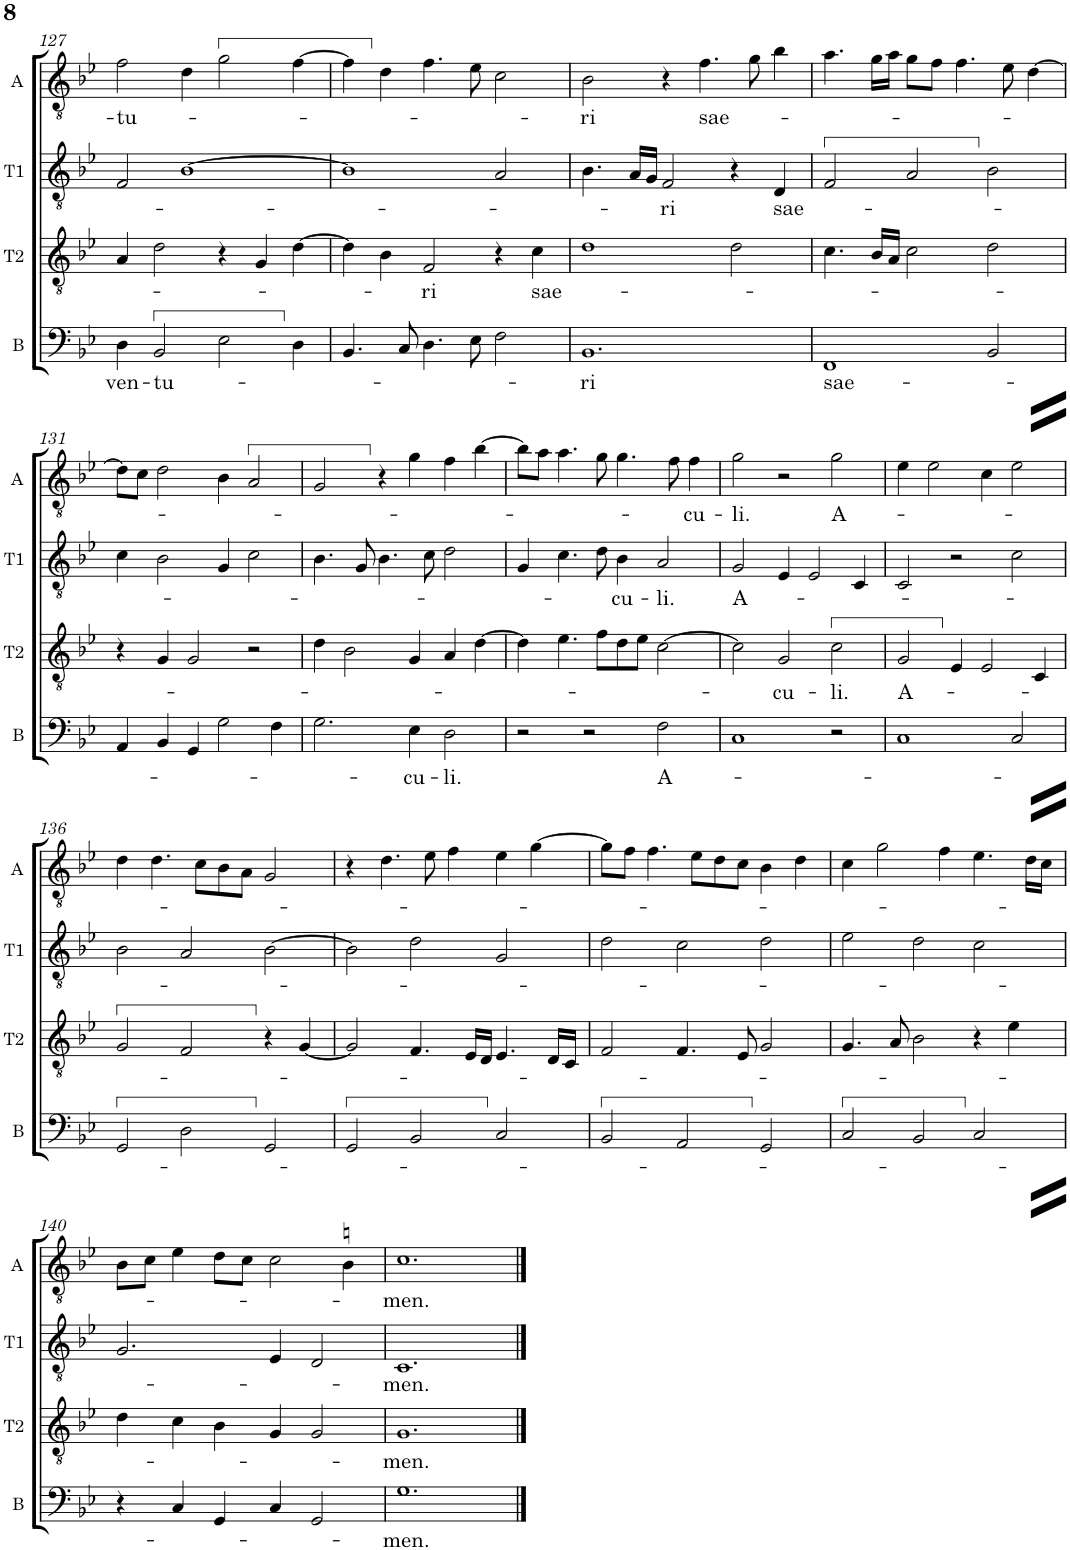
**kern	**text	**kern	**text	**kern	**text	**kern	**text
*part4	*part4	*part3	*part3	*part2	*part2	*part1	*part1
*staff4	*staff4	*staff3	*staff3	*staff2	*staff2	*staff1	*staff1
*I"B	*	*I"T2	*	*I"T1	*	*I"A	*
*I'B	*	*I'T2	*	*I'T1	*	*I'A	*
!!LO:PB:g=z
*clefF4	*	*clefGv2	*	*clefGv2	*	*clefGv2	*
*k[b-e-]	*	*k[b-e-]	*	*k[b-e-]	*	*k[b-e-]	*
*M3/2	*	*M3/2	*	*M3/2	*	*M3/2	*
=127	=127	=127	=127	=127	=127	=127	=127
!	!LO:LY:b	!	!	!	!	!	!LO:LY:b
4D\	ven-	4A/	.	2F/	.	2f\	-tu-
!	!LO:LY:b	!	!	!	!	!	!
2BB-/	-tu-	2d\	.	.	.	.	.
.	.	.	.	[1B-	.	4d\	.
2E-\	.	4r	.	.	.	2g\	.
.	.	4G/	.	.	.	.	.
4D\	.	[4d\	.	.	.	[4f\	.
=128	=128	=128	=128	=128	=128	=128	=128
4.BB-/	.	4d\]	.	1B-]	.	4f\]	.
.	.	4B-\	.	.	.	4d\	.
8C/	.	.	.	.	.	.	.
!	!	!	!LO:LY:b	!	!	!	!
4.D\	.	2F/	-ri	.	.	4.f\	.
8E-\	.	.	.	.	.	8e-\	.
2F\	.	4r	.	2A/	.	2c\	.
!	!	!	!LO:LY:b	!	!	!	!
.	.	4c\	sae-	.	.	.	.
=129	=129	=129	=129	=129	=129	=129	=129
!	!LO:LY:b	!	!	!	!	!	!LO:LY:b
1.BB-	ri	1d	.	4.B-\	.	2B-\	-ri
.	.	.	.	16A/LL	.	.	.
.	.	.	.	16G/JJ	.	.	.
!	!	!	!	!	!LO:LY:b	!	!
.	.	.	.	2F/	-ri	4r	.
!	!	!	!	!	!	!	!LO:LY:b
.	.	.	.	.	.	4.f\	sae-
.	.	2d\	.	4r	.	.	.
.	.	.	.	.	.	8g\	.
!	!	!	!	!	!LO:LY:b	!	!
.	.	.	.	4D/	sae-	4b-\	.
=130	=130	=130	=130	=130	=130	=130	=130
!	!LO:LY:b	!	!	!	!	!	!
1FF	sae-	4.c\	.	2F/	.	4.a\	.
.	.	16B-/LL	.	.	.	16g\LL	.
.	.	16A/JJ	.	.	.	16a\JJ	.
.	.	2c\	.	2A/	.	8g\L	.
.	.	.	.	.	.	8f\J	.
.	.	.	.	.	.	4.f\	.
2BB-/	.	2d\	.	2B-\	.	.	.
.	.	.	.	.	.	8e-\	.
.	.	.	.	.	.	[4d\	.
!!LO:LB:g=z
=131	=131	=131	=131	=131	=131	=131	=131
4AA/	.	4r	.	4c\	.	8d\L]	.
.	.	.	.	.	.	8c\J	.
4BB-/	.	4G/	.	2B-\	.	2d\	.
4GG/	.	2G/	.	.	.	.	.
2G\	.	.	.	4G/	.	4B-\	.
.	.	2r	.	2c\	.	2A/	.
4F\	.	.	.	.	.	.	.
=132	=132	=132	=132	=132	=132	=132	=132
2.G\	.	4d\	.	4.B-\	.	2G/	.
.	.	2B-\	.	.	.	.	.
.	.	.	.	8G/	.	.	.
.	.	.	.	4.B-\	.	4r	.
!	!LO:LY:b	!	!	!	!	!	!
4E-\	-cu-	4G/	.	.	.	4g\	.
.	.	.	.	8c\	.	.	.
!	!LO:LY:b	!	!	!	!	!	!
2D\	-li.	4A/	.	2d\	.	4f\	.
.	.	[4d\	.	.	.	[4b-\	.
=133	=133	=133	=133	=133	=133	=133	=133
2r	.	4d\]	.	4G/	.	8b-\L]	.
.	.	.	.	.	.	8a\J	.
.	.	4.e-\	.	4.c\	.	4.a\	.
2r	.	.	.	.	.	.	.
.	.	8f\L	.	8d\	.	8g\	.
!	!	!	!	!	!LO:LY:b	!	!
.	.	8d\	.	4B-\	cu-	4.g\	.
.	.	8e-\J	.	.	.	.	.
!	!LO:LY:b	!	!	!	!LO:LY:b	!	!
2F\	A-	[2c\	.	2A/	-li.	.	.
.	.	.	.	.	.	8f\	.
!	!	!	!	!	!	!	!LO:LY:b
.	.	.	.	.	.	4f\	cu-
=134	=134	=134	=134	=134	=134	=134	=134
!	!	!	!	!	!LO:LY:b	!	!LO:LY:b
1C	.	2c\]	.	2G/	A-	2g\	-li.
!	!	!	!LO:LY:b	!	!	!	!
.	.	2G/	cu-	4E-/	.	2r	.
.	.	.	.	2E-/	.	.	.
!	!	!	!LO:LY:b	!	!	!	!LO:LY:b
2r	.	2c\	-li.	.	.	2g\	A-
.	.	.	.	4C/	.	.	.
=135	=135	=135	=135	=135	=135	=135	=135
!	!	!	!LO:LY:b	!	!	!	!
1C	.	2G/	A-	2C/	.	4e-\	.
.	.	.	.	.	.	2e-\	.
.	.	4E-/	.	2r	.	.	.
.	.	2E-/	.	.	.	4c\	.
2C/	.	.	.	2c\	.	2e-\	.
.	.	4C/	.	.	.	.	.
!!LO:LB:g=z
=136	=136	=136	=136	=136	=136	=136	=136
2GG/	.	2G/	.	2B-\	.	4d\	.
.	.	.	.	.	.	4.d\	.
2D\	.	2F/	.	2A/	.	.	.
.	.	.	.	.	.	8c\L	.
.	.	.	.	.	.	8B-\	.
.	.	.	.	.	.	8A\J	.
2GG/	.	4r	.	[2B-\	.	2G/	.
.	.	[4G/	.	.	.	.	.
=137	=137	=137	=137	=137	=137	=137	=137
2GG/	.	2G/]	.	2B-\]	.	4r	.
.	.	.	.	.	.	4.d\	.
2BB-/	.	4.F/	.	2d\	.	.	.
.	.	.	.	.	.	8e-\	.
.	.	.	.	.	.	4f\	.
.	.	16E-/LL	.	.	.	.	.
.	.	16D/JJ	.	.	.	.	.
2C/	.	4.E-/	.	2G/	.	4e-\	.
.	.	.	.	.	.	[4g\	.
.	.	16D/LL	.	.	.	.	.
.	.	16C/JJ	.	.	.	.	.
=138	=138	=138	=138	=138	=138	=138	=138
2BB-/	.	2F/	.	2d\	.	8g\L]	.
.	.	.	.	.	.	8f\J	.
.	.	.	.	.	.	4.f\	.
2AA/	.	4.F/	.	2c\	.	.	.
.	.	.	.	.	.	8e-\L	.
.	.	.	.	.	.	8d\	.
.	.	8E-/	.	.	.	8c\J	.
2GG/	.	2G/	.	2d\	.	4B-\	.
.	.	.	.	.	.	4d\	.
=139	=139	=139	=139	=139	=139	=139	=139
2C/	.	4.G/	.	2e-\	.	4c\	.
.	.	.	.	.	.	2g\	.
.	.	8A/	.	.	.	.	.
2BB-/	.	2B-\	.	2d\	.	.	.
.	.	.	.	.	.	4f\	.
2C/	.	4r	.	2c\	.	4.e-\	.
.	.	4e-\	.	.	.	.	.
.	.	.	.	.	.	16d\LL	.
.	.	.	.	.	.	16c\JJ	.
!!LO:LB:g=z
=140	=140	=140	=140	=140	=140	=140	=140
4r	.	4d\	.	2.G/	.	8B-\L	.
.	.	.	.	.	.	8c\J	.
4C/	.	4c\	.	.	.	4e-\	.
4GG/	.	4B-\	.	.	.	8d\L	.
.	.	.	.	.	.	8c\J	.
4C/	.	4G/	.	4E-/	.	2c\	.
2GG/	.	2G/	.	2D/	.	.	.
.	.	.	.	.	.	4Bn\	.
=141	=141	=141	=141	=141	=141	=141	=141
!	!LO:LY:b	!	!LO:LY:b	!	!LO:LY:b	!	!LO:LY:b
1.G	men.	1.G	men.	1.C	-men.	1.c	men.
==	==	==	==	==	==	==	==
*-	*-	*-	*-	*-	*-	*-	*-
